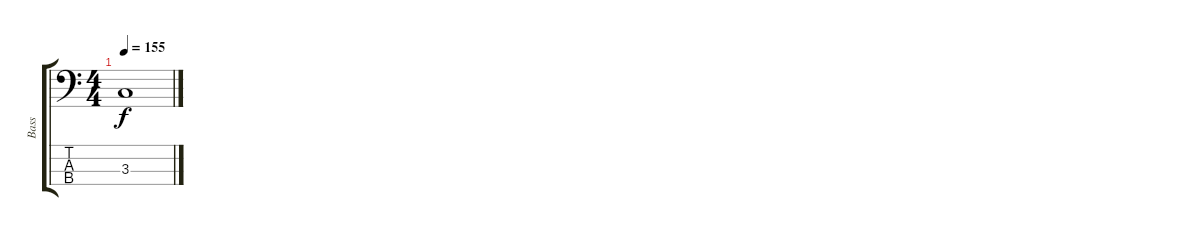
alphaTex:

\track ("Bass" "Bass") {instrument electricbasspick}
\staff {score tabs}
\tuning (G2 D2 A1 D1) {hide}
\ts (4 4)
\tempo 155
\clef f4
\ks c
3.3{t}.1{dy f}
